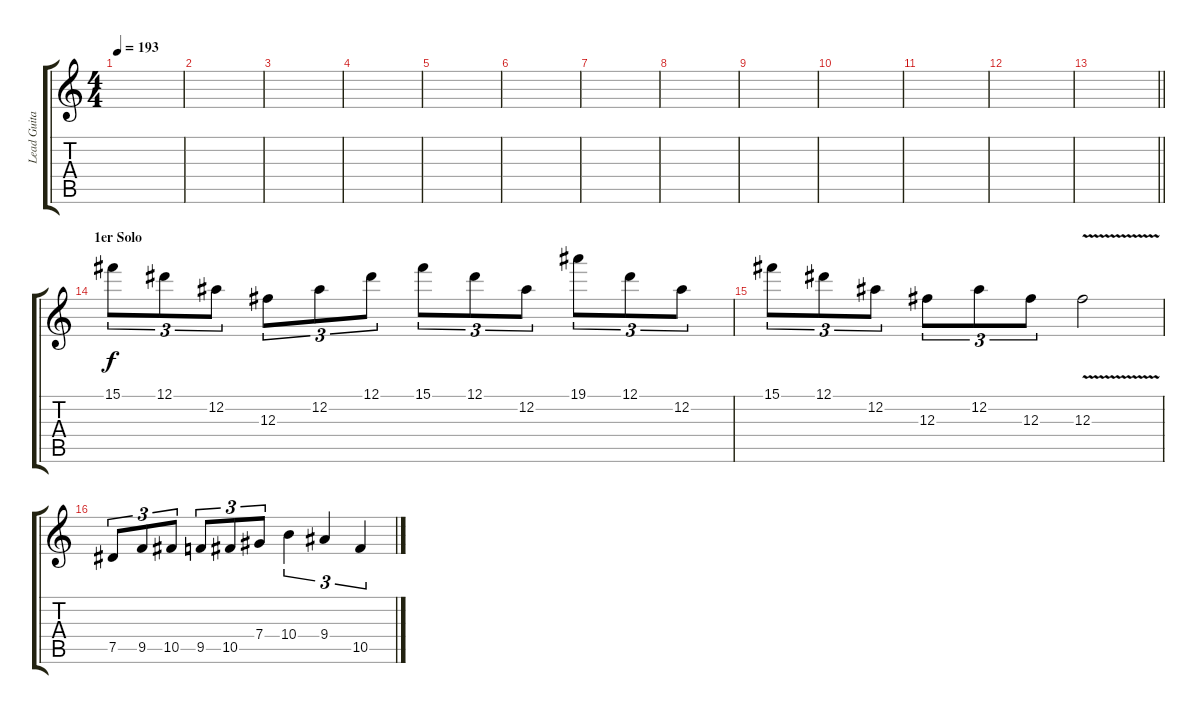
\track ("Lead Guitar" "Lead Guita") {instrument distortionguitar}
\staff {score tabs}
\tuning (Eb4 Bb3 Gb3 Db3 Ab2 Eb2) {hide}
\ts (4 4)
\tempo 193
\clef g2
\ks c
|
|
|
|
|
|
|
|
|
|
|
|
\barLineRight lightlight
|
\section ("" "1er Solo")
15.1.8{tu (3 2) volume 16} 12.1.8{tu (3 2)} 12.2.8{tu (3 2)} 12.3.8{tu (3 2)} 12.2.8{tu (3 2)} 12.1.8{tu (3 2)} 15.1.8{tu (3 2)} 12.1.8{tu (3 2)} 12.2.8{tu (3 2)} 19.1.8{tu (3 2)} 12.1.8{tu (3 2)} 12.2.8{tu (3 2)} |
15.1.8{tu (3 2)} 12.1.8{tu (3 2)} 12.2.8{tu (3 2)} 12.3.8{tu (3 2)} 12.2.8{tu (3 2)} 12.3.8{tu (3 2)} 12.3{v}.2 |
7.5.8{tu (3 2)} 9.5.8{tu (3 2)} 10.5.8{tu (3 2)} 9.5.8{tu (3 2)} 10.5.8{tu (3 2)} 7.4.8{tu (3 2)} 10.4.4{tu (3 2)} 9.4.4{tu (3 2)} 10.5.4{tu (3 2)}
